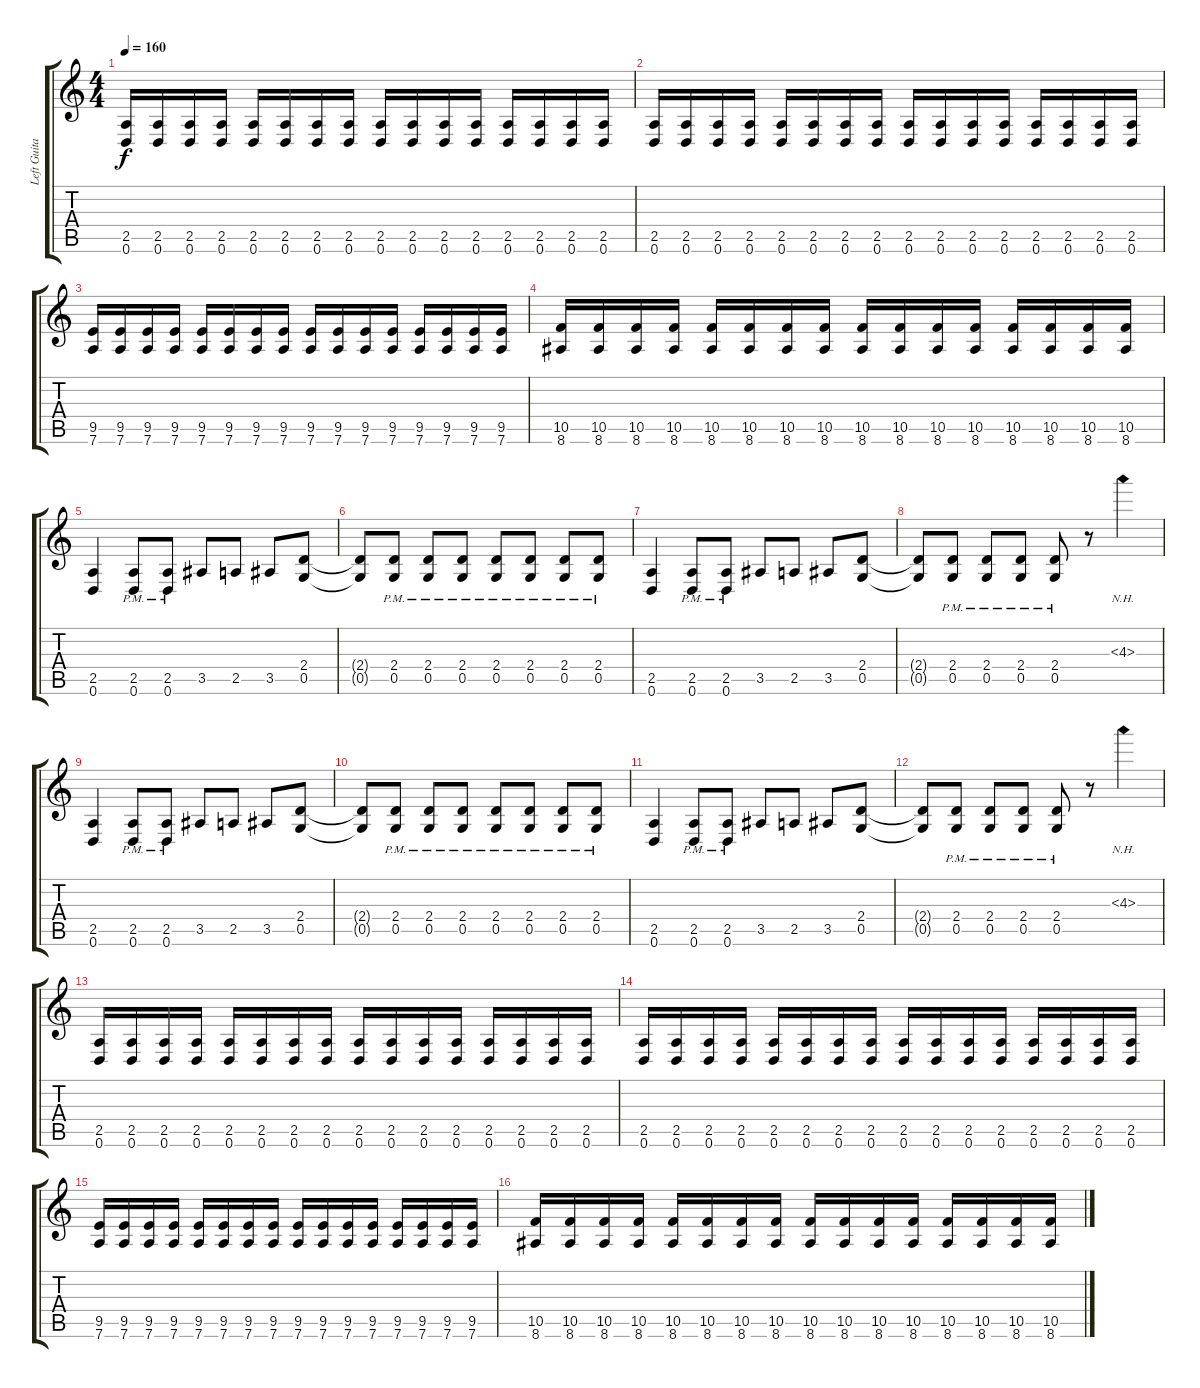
\track ("Left Guitar" "Left Guita") {instrument distortionguitar}
\staff {score tabs}
\tuning (D4 A3 F3 C3 G2 D2) {hide}
\ts (4 4)
\tempo 160
\clef g2
\ks c
(2.5 0.6).16{dy f} (2.5 0.6).16 (2.5 0.6).16 (2.5 0.6).16 (2.5 0.6).16 (2.5 0.6).16 (2.5 0.6).16 (2.5 0.6).16 (2.5 0.6).16 (2.5 0.6).16 (2.5 0.6).16 (2.5 0.6).16 (2.5 0.6).16 (2.5 0.6).16 (2.5 0.6).16 (2.5 0.6).16 |
(2.5 0.6).16 (2.5 0.6).16 (2.5 0.6).16 (2.5 0.6).16 (2.5 0.6).16 (2.5 0.6).16 (2.5 0.6).16 (2.5 0.6).16 (2.5 0.6).16 (2.5 0.6).16 (2.5 0.6).16 (2.5 0.6).16 (2.5 0.6).16 (2.5 0.6).16 (2.5 0.6).16 (2.5 0.6).16 |
(9.5 7.6).16 (9.5 7.6).16 (9.5 7.6).16 (9.5 7.6).16 (9.5 7.6).16 (9.5 7.6).16 (9.5 7.6).16 (9.5 7.6).16 (9.5 7.6).16 (9.5 7.6).16 (9.5 7.6).16 (9.5 7.6).16 (9.5 7.6).16 (9.5 7.6).16 (9.5 7.6).16 (9.5 7.6).16 |
(10.5 8.6).16 (10.5 8.6).16 (10.5 8.6).16 (10.5 8.6).16 (10.5 8.6).16 (10.5 8.6).16 (10.5 8.6).16 (10.5 8.6).16 (10.5 8.6).16 (10.5 8.6).16 (10.5 8.6).16 (10.5 8.6).16 (10.5 8.6).16 (10.5 8.6).16 (10.5 8.6).16 (10.5 8.6).16 |
(2.5 0.6).4 (2.5{pm} 0.6{pm}).8 (2.5{pm} 0.6{pm}).8 3.5.8 2.5.8 3.5.8 (2.4 0.5).8 |
(2.4{t} 0.5{t}).8 (2.4{pm} 0.5{pm}).8 (2.4{pm} 0.5{pm}).8 (2.4{pm} 0.5{pm}).8 (2.4{pm} 0.5{pm}).8 (2.4{pm} 0.5{pm}).8 (2.4{pm} 0.5{pm}).8 (2.4{pm} 0.5{pm}).8 |
(2.5 0.6).4 (2.5{pm} 0.6{pm}).8 (2.5{pm} 0.6{pm}).8 3.5.8 2.5.8 3.5.8 (2.4 0.5).8 |
(2.4{t} 0.5{t}).8 (2.4{pm} 0.5{pm}).8 (2.4{pm} 0.5{pm}).8 (2.4{pm} 0.5{pm}).8 (2.4{pm} 0.5{pm}).8 r.8 4.3{nh}.4 |
(2.5 0.6).4 (2.5{pm} 0.6{pm}).8 (2.5{pm} 0.6{pm}).8 3.5.8 2.5.8 3.5.8 (2.4 0.5).8 |
(2.4{t} 0.5{t}).8 (2.4{pm} 0.5{pm}).8 (2.4{pm} 0.5{pm}).8 (2.4{pm} 0.5{pm}).8 (2.4{pm} 0.5{pm}).8 (2.4{pm} 0.5{pm}).8 (2.4{pm} 0.5{pm}).8 (2.4{pm} 0.5{pm}).8 |
(2.5 0.6).4 (2.5{pm} 0.6{pm}).8 (2.5{pm} 0.6{pm}).8 3.5.8 2.5.8 3.5.8 (2.4 0.5).8 |
(2.4{t} 0.5{t}).8 (2.4{pm} 0.5{pm}).8 (2.4{pm} 0.5{pm}).8 (2.4{pm} 0.5{pm}).8 (2.4{pm} 0.5{pm}).8 r.8 4.3{nh}.4 |
(2.5 0.6).16 (2.5 0.6).16 (2.5 0.6).16 (2.5 0.6).16 (2.5 0.6).16 (2.5 0.6).16 (2.5 0.6).16 (2.5 0.6).16 (2.5 0.6).16 (2.5 0.6).16 (2.5 0.6).16 (2.5 0.6).16 (2.5 0.6).16 (2.5 0.6).16 (2.5 0.6).16 (2.5 0.6).16 |
(2.5 0.6).16 (2.5 0.6).16 (2.5 0.6).16 (2.5 0.6).16 (2.5 0.6).16 (2.5 0.6).16 (2.5 0.6).16 (2.5 0.6).16 (2.5 0.6).16 (2.5 0.6).16 (2.5 0.6).16 (2.5 0.6).16 (2.5 0.6).16 (2.5 0.6).16 (2.5 0.6).16 (2.5 0.6).16 |
(9.5 7.6).16 (9.5 7.6).16 (9.5 7.6).16 (9.5 7.6).16 (9.5 7.6).16 (9.5 7.6).16 (9.5 7.6).16 (9.5 7.6).16 (9.5 7.6).16 (9.5 7.6).16 (9.5 7.6).16 (9.5 7.6).16 (9.5 7.6).16 (9.5 7.6).16 (9.5 7.6).16 (9.5 7.6).16 |
(10.5 8.6).16 (10.5 8.6).16 (10.5 8.6).16 (10.5 8.6).16 (10.5 8.6).16 (10.5 8.6).16 (10.5 8.6).16 (10.5 8.6).16 (10.5 8.6).16 (10.5 8.6).16 (10.5 8.6).16 (10.5 8.6).16 (10.5 8.6).16 (10.5 8.6).16 (10.5 8.6).16 (10.5 8.6).16
